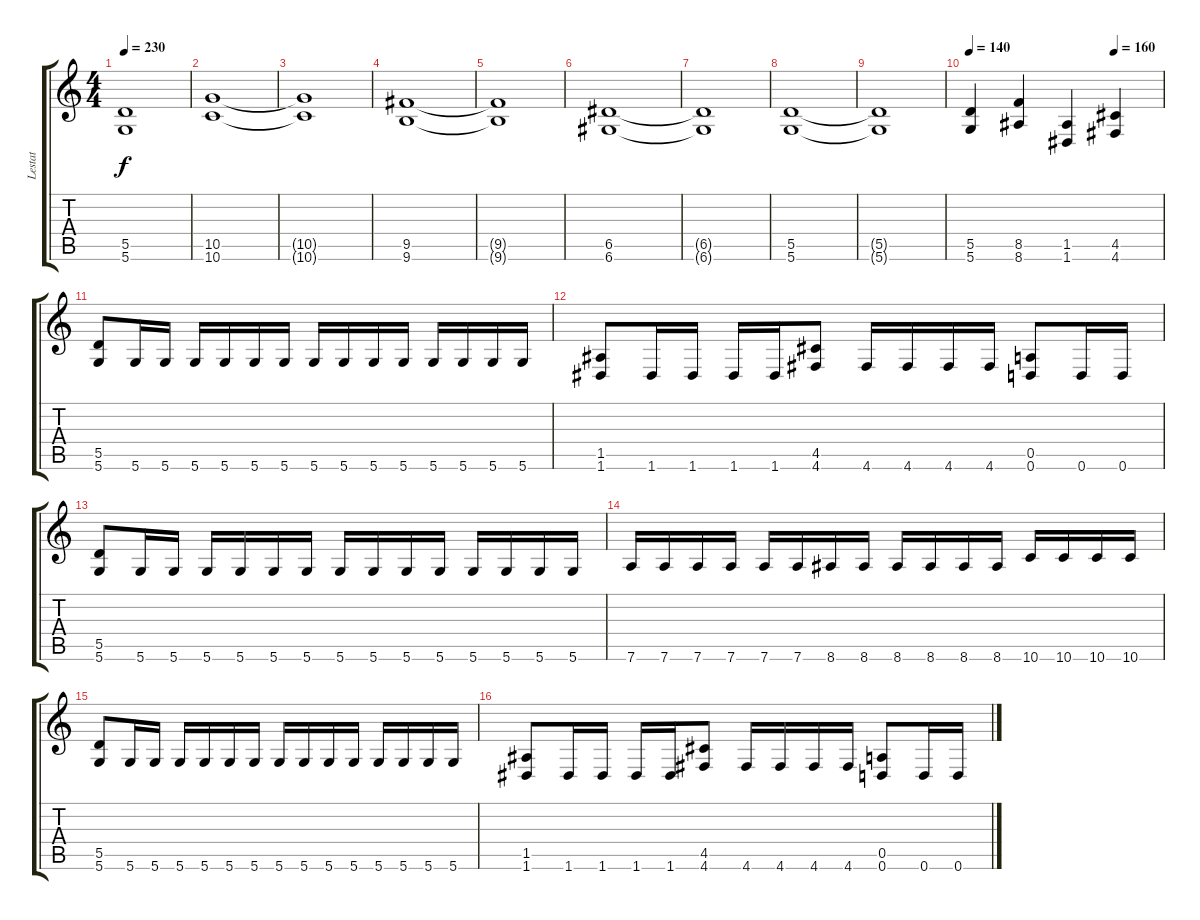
\track ("Lestat" "Lestat") {instrument distortionguitar}
\staff {score tabs}
\tuning (E4 B3 G3 D3 A2 D2) {hide}
\ts (4 4)
\tempo 230
\clef g2
\ks c
(5.5{t} 5.6{t}).1{dy f} |
(10.5 10.6).1 |
(10.5{t} 10.6{t}).1 |
(9.5 9.6).1 |
(9.5{t} 9.6{t}).1 |
(6.5 6.6).1 |
(6.5{t} 6.6{t}).1 |
(5.5 5.6).1 |
(5.5{t} 5.6{t}).1 |
\tempo 140
\tempo (160 0.75)
(5.5 5.6).4{volume 11 instrument distortionguitar} (8.5 8.6).4 (1.5 1.6).4 (4.5 4.6).4 |
(5.5 5.6).8 5.6.16 5.6.16 5.6.16 5.6.16 5.6.16 5.6.16 5.6.16 5.6.16 5.6.16 5.6.16 5.6.16 5.6.16 5.6.16 5.6.16 |
(1.5 1.6).8 1.6.16 1.6.16 1.6.16 1.6.16 (4.5 4.6).8 4.6.16 4.6.16 4.6.16 4.6.16 (0.5 0.6).8 0.6.16 0.6.16 |
(5.5 5.6).8 5.6.16 5.6.16 5.6.16 5.6.16 5.6.16 5.6.16 5.6.16 5.6.16 5.6.16 5.6.16 5.6.16 5.6.16 5.6.16 5.6.16 |
7.6.16 7.6.16 7.6.16 7.6.16 7.6.16 7.6.16 8.6.16 8.6.16 8.6.16 8.6.16 8.6.16 8.6.16 10.6.16 10.6.16 10.6.16 10.6.16 |
(5.5 5.6).8 5.6.16 5.6.16 5.6.16 5.6.16 5.6.16 5.6.16 5.6.16 5.6.16 5.6.16 5.6.16 5.6.16 5.6.16 5.6.16 5.6.16 |
(1.5 1.6).8 1.6.16 1.6.16 1.6.16 1.6.16 (4.5 4.6).8 4.6.16 4.6.16 4.6.16 4.6.16 (0.5 0.6).8 0.6.16 0.6.16
